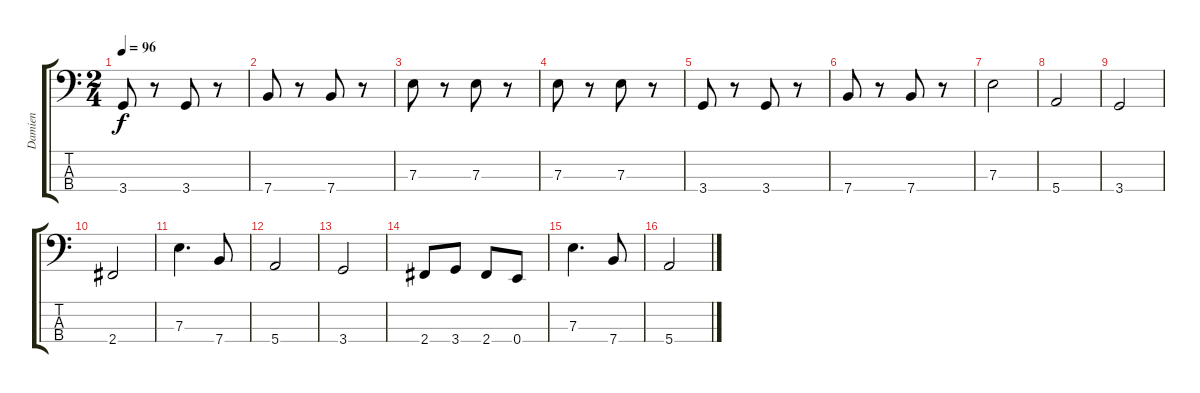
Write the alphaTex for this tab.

\track ("Damien" "Damien") {instrument electricbasspick}
\staff {score tabs}
\tuning (G2 D2 A1 E1) {hide}
\ts (2 4)
\tempo 96
\clef f4
\ks c
3.4.8{dy f} r.8 3.4.8 r.8 |
7.4.8 r.8 7.4.8 r.8 |
7.3.8 r.8 7.3.8 r.8 |
7.3.8 r.8 7.3.8 r.8 |
3.4.8 r.8 3.4.8 r.8 |
7.4.8 r.8 7.4.8 r.8 |
7.3.2 |
5.4.2 |
3.4.2 |
2.4.2 |
7.3.4{d} 7.4.8 |
5.4.2 |
3.4.2 |
2.4.8 3.4.8 2.4.8 0.4.8 |
7.3.4{d} 7.4.8 |
5.4.2
